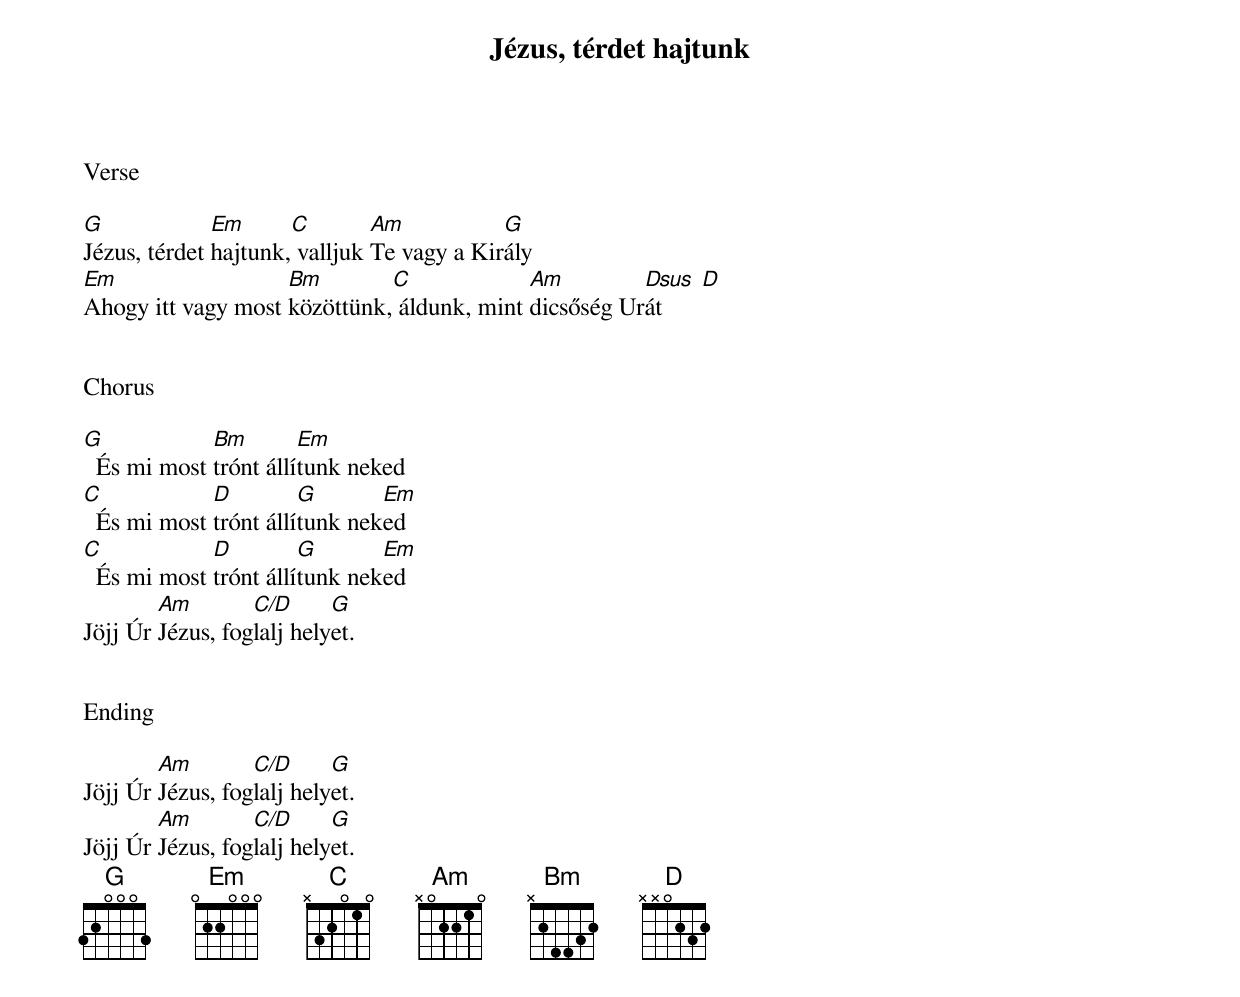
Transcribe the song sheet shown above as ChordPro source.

{title: Jézus, térdet hajtunk}
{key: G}
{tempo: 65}
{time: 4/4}
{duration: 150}



Verse

[G]Jézus, térdet [Em]hajtunk,[C] valljuk [Am]Te vagy a Kir[G]ály
[Em]Ahogy itt vagy most [Bm]közöttünk,[C] áldunk, mint [Am]dicsőség Ur[Dsus  D]át


Chorus

[G]  És mi most [Bm]trónt állí[Em]tunk neked
[C]  És mi most [D]trónt állí[G]tunk nek[Em]ed
[C]  És mi most [D]trónt állí[G]tunk nek[Em]ed
Jöjj Úr [Am]Jézus, fog[C/D]lalj hely[G]et.


Ending

Jöjj Úr [Am]Jézus, fog[C/D]lalj hely[G]et.
Jöjj Úr [Am]Jézus, fog[C/D]lalj hely[G]et.
